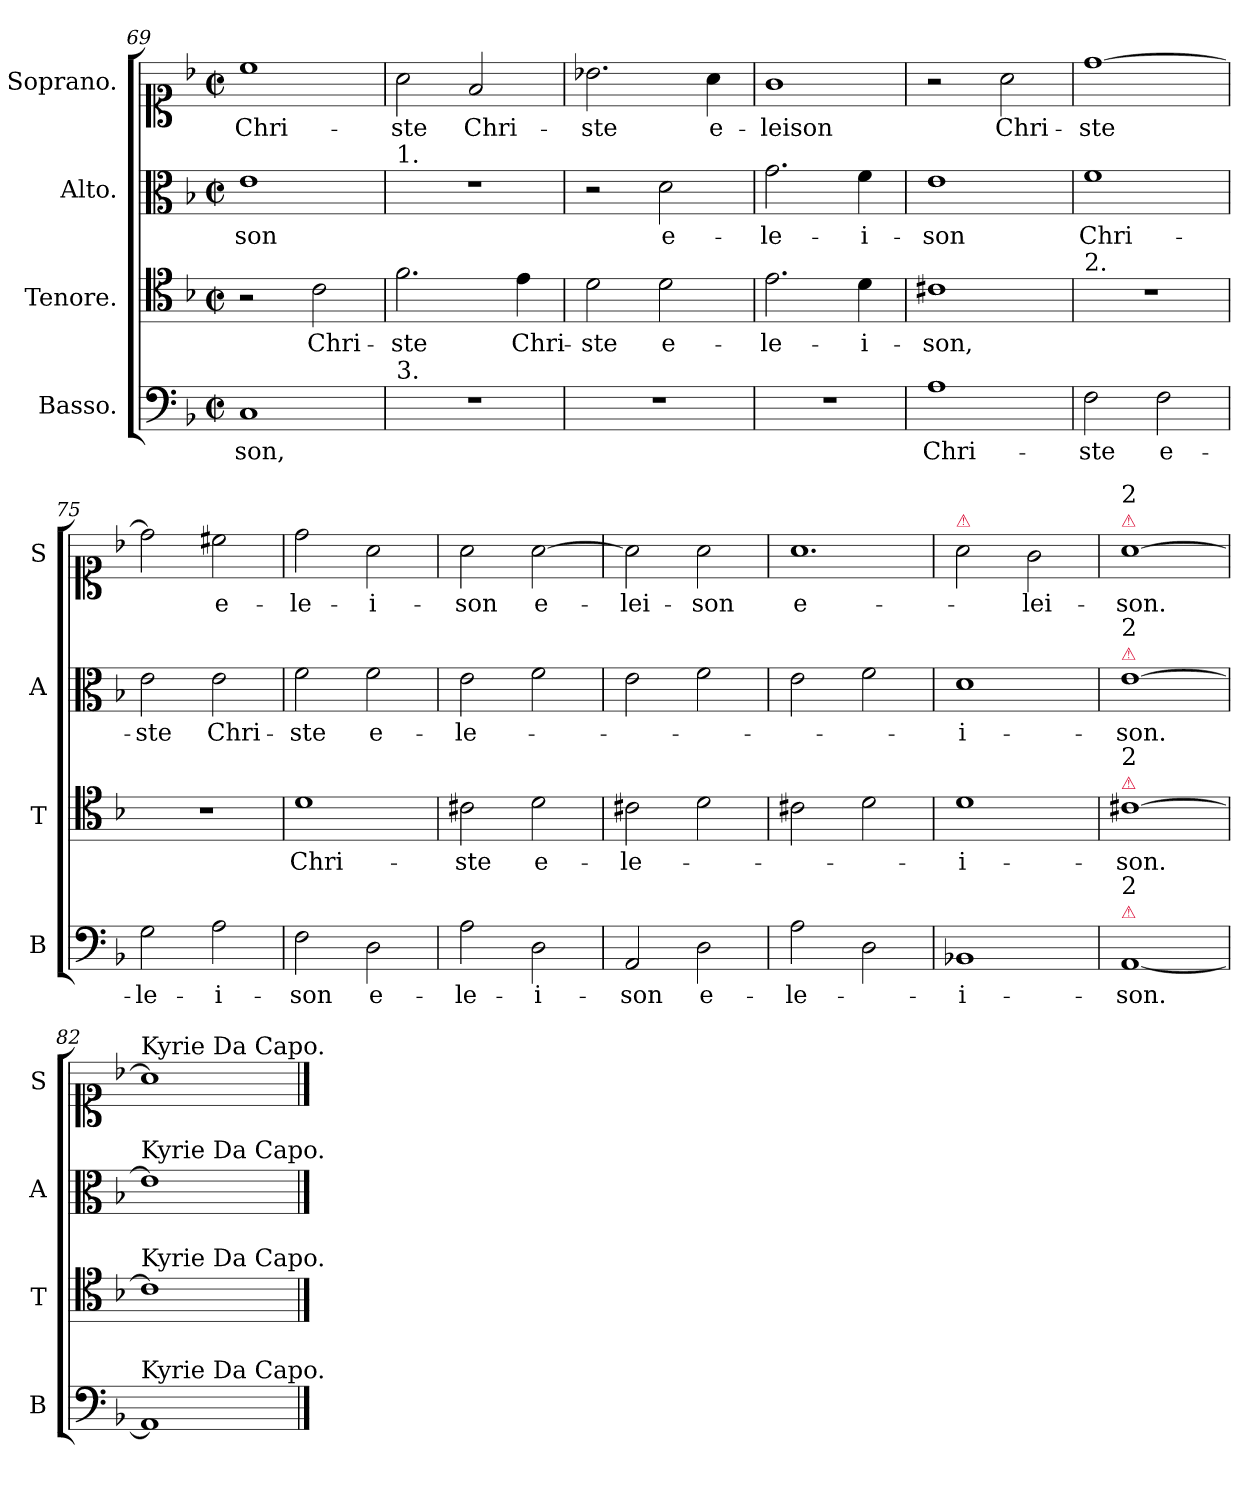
**kern	**text	**kern	**text	**kern	**text	**kern	**text
*part4	*part4	*part3	*part3	*part2	*part2	*part1	*part1
*staff4	*staff4	*staff3	*staff3	*staff2	*staff2	*staff1	*staff1
*I"Basso.	*	*I"Tenore.	*	*I"Alto.	*	*I"Soprano.	*
*I'B	*	*I'T	*	*I'A	*	*I'S	*
*clefF4	*	*clefC4	*	*clefC3	*	*clefC1	*
*k[b-]	*	*k[b-]	*	*k[b-]	*	*k[b-]	*
*M2/2	*	*M2/2	*	*M2/2	*	*M2/2	*
*met(c|)	*	*met(c|)	*	*met(c|)	*	*met(c|)	*
=69	=69	=69	=69	=69	=69	=69	=69
1C	-son,	2r	.	1e	-son	1cc	Chri-
.	.	2c\	Chri-	.	.	.	.
=70	=70	=70	=70	=70	=70	=70	=70
!	!	!	!	!LO:TX:a:t=1.	!	!	!
!LO:TX:a:t=3.	!	!	!	!	!	!	!
1r	.	2.f\	-ste	1r	.	2a\	-ste
.	.	.	.	.	.	2f/	Chri-
.	.	4e\	Chri-	.	.	.	.
=71	=71	=71	=71	=71	=71	=71	=71
1r	.	2d\	-ste	2r	.	2.b-X\	-ste
.	.	2d\	e-	2d\	e-	.	.
.	.	.	.	.	.	4a\	e-
=72	=72	=72	=72	=72	=72	=72	=72
1r	.	2.e\	-le-	2.g\	-le-	1g	-leison
.	.	4d\	-i-	4f\	-i-	.	.
=73	=73	=73	=73	=73	=73	=73	=73
1A	Chri-	1c#X	-son,	1e	-son	2r	.
.	.	.	.	.	.	2a\	Chri-
=74	=74	=74	=74	=74	=74	=74	=74
!	!	!LO:TX:a:t=2.	!	!	!	!	!
2F\	-ste	1r	.	1f	Chri-	[1dd	-ste
2F\	e-	.	.	.	.	.	.
=75	=75	=75	=75	=75	=75	=75	=75
2G\	-le-	1r	.	2e\	-ste	2dd\]	.
2A\	-i-	.	.	2e\	Chri-	2cc#X\	e-
=76	=76	=76	=76	=76	=76	=76	=76
2F\	-son	1d	Chri-	2f\	-ste	2dd\	-le-
2D\	e-	.	.	2f\	e-	2a\	-i-
=77	=77	=77	=77	=77	=77	=77	=77
2A\	-le-	2c#X\	-ste	2e\	-le-	2a\	-son
2D\	-i-	2d\	e-	2f\	.	[2a\	e-
=78	=78	=78	=78	=78	=78	=78	=78
2AA/	-son	2c#X\	-le-	2e\	.	2a\]	-lei-
2D\	e-	2d\	.	2f\	.	2a\	-son
=79	=79	=79	=79	=79	=79	=79	=79
!	!	!	!	!	!	!LO:N:vis=1.	!
2A\	-le-	2c#X\	.	2e\	.	1a	e-
2D\	.	2d\	.	2f\	.	.	.
=80	=80	=80	=80	=80	=80	=80	=80
!	!	!	!	!	!	!LO:TX:a:color=crimson:t=⚠	!
1BB-X	-i-	1d	-i-	1d	-i-	2a\	.
.	.	.	.	.	.	2g\	-lei-
=81	=81	=81	=81	=81	=81	=81	=81
!	!	!	!	!	!	!LO:TX:a:color=crimson:t=⚠	!
!	!	!	!	!	!	!LO:TX:a:t=2	!
!	!	!	!	!LO:TX:a:color=crimson:t=⚠	!	!	!
!	!	!	!	!LO:TX:a:t=2	!	!	!
!	!	!LO:TX:a:color=crimson:t=⚠	!	!	!	!	!
!	!	!LO:TX:a:t=2	!	!	!	!	!
!LO:TX:a:color=crimson:t=⚠	!	!	!	!	!	!	!
!LO:TX:a:t=2	!	!	!	!	!	!	!
[1AA	-son.	[1c#X	-son.	[1e	-son.	[1a	-son.
=82	=82	=82	=82	=82	=82	=82	=82
!	!	!	!	!	!	!LO:TX:a:t=Kyrie Da Capo.	!
!	!	!	!	!LO:TX:a:t=Kyrie Da Capo.	!	!	!
!	!	!LO:TX:a:t=Kyrie Da Capo.	!	!	!	!	!
!LO:TX:a:t=Kyrie Da Capo.	!	!	!	!	!	!	!
1AA]	.	1c#]	.	1e]	.	1a]	.
==	==	==	==	==	==	==	==
*-	*-	*-	*-	*-	*-	*-	*-
